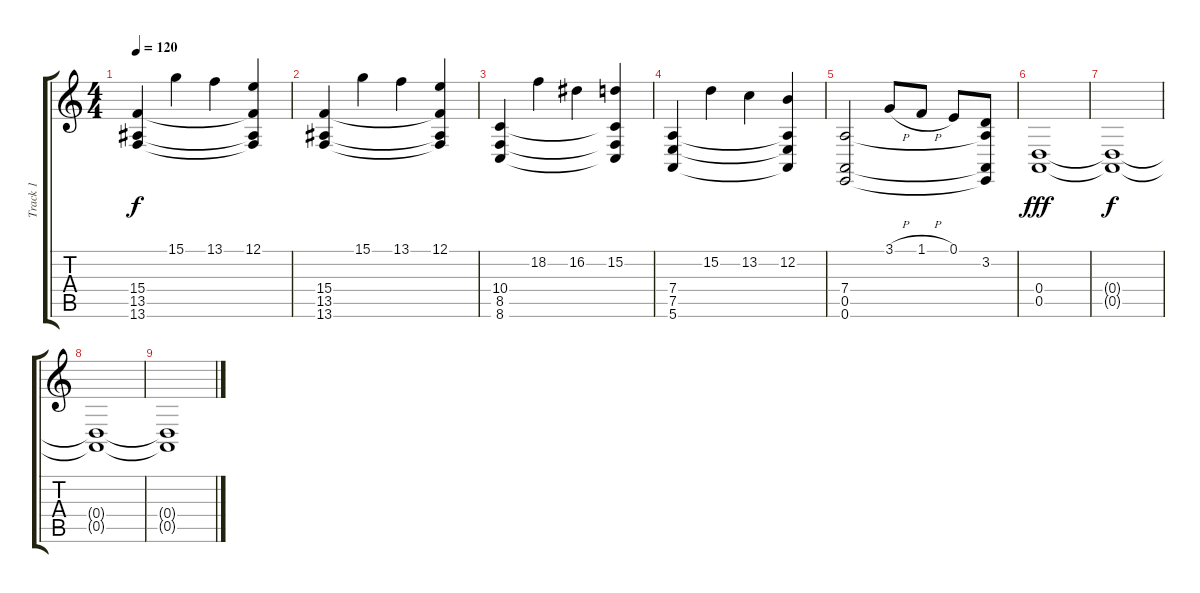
\track ("Track 1" "Track 1") {instrument churchorgan}
\staff {score tabs}
\tuning (E4 B3 G3 D3 A2 E2) {hide}
\ts (4 4)
\tempo 120
\clef g2
\ks c
(15.4 13.5 13.6).4{dy f} 15.1.4 13.1.4 (12.1 15.4{t} 13.5{t} 13.6{t}).4 |
(15.4 13.5 13.6).4 15.1.4 13.1.4 (12.1 15.4{t} 13.5{t} 13.6{t}).4 |
(10.4 8.5 8.6).4 18.2.4 16.2.4 (15.2 10.4{t} 8.5{t} 8.6{t}).4 |
(7.4 7.5 5.6).4 15.2.4 13.2.4 (12.2 7.4{t} 7.5{t} 5.6{t}).4 |
(7.4 0.5 0.6).2 3.1{h}.8 1.1{h}.8 0.1.8 (3.2 7.4{t} 0.5{t} 0.6{t}).8 |
(0.4 0.5).1{dy fff} |
(0.4{t} 0.5{t}).1{dy f} |
(0.4{t} 0.5{t}).1 |
(0.4{t} 0.5{t}).1{volume 0}
